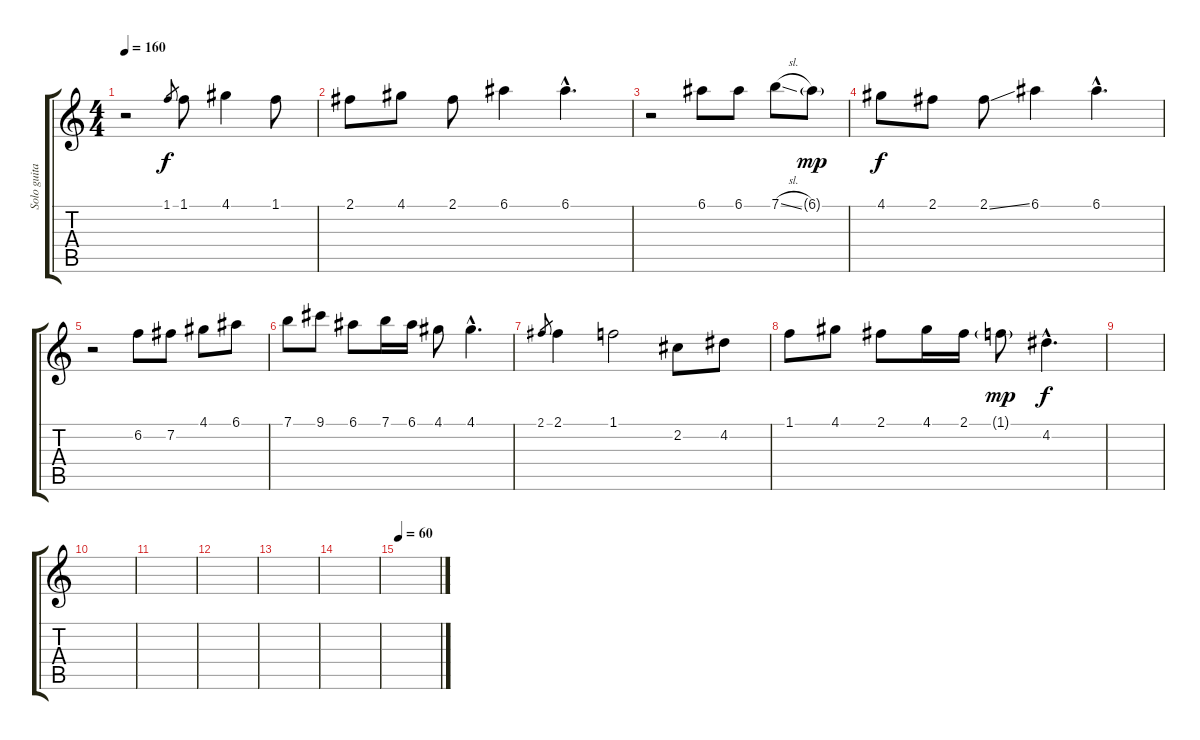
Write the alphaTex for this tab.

\track ("Solo guitar" "Solo guita") {instrument acousticguitarnylon}
\staff {score tabs}
\tuning (E4 B3 G3 D3 A2 E2) {hide}
\ts (4 4)
\tempo 160
\clef g2
\ks c
r.2{dy f} 1.1.8{gr} 1.1.8 4.1.4 1.1.8 |
2.1.8 4.1.8 2.1.8 6.1.4 6.1{hac}.4{d} |
r.2 6.1.8 6.1.8 7.1{sl}.8 6.1{g}.8{dy mp} |
4.1.8{dy f} 2.1.8 2.1{ss}.8 6.1.4 6.1{hac}.4{d} |
r.2 6.2.8 7.2.8 4.1.8 6.1.8 |
7.1.8 9.1.8 6.1.8 7.1.16 6.1.16 4.1.8 4.1{hac}.4{d} |
2.1.8{gr} 2.1.4 1.1.2 2.2.8 4.2.8 |
1.1.8 4.1.8 2.1.8 4.1.16 2.1.16 1.1{g}.8{dy mp} 4.2{hac}.4{d dy f} |
|
|
|
|
|
|
\tempo 60
